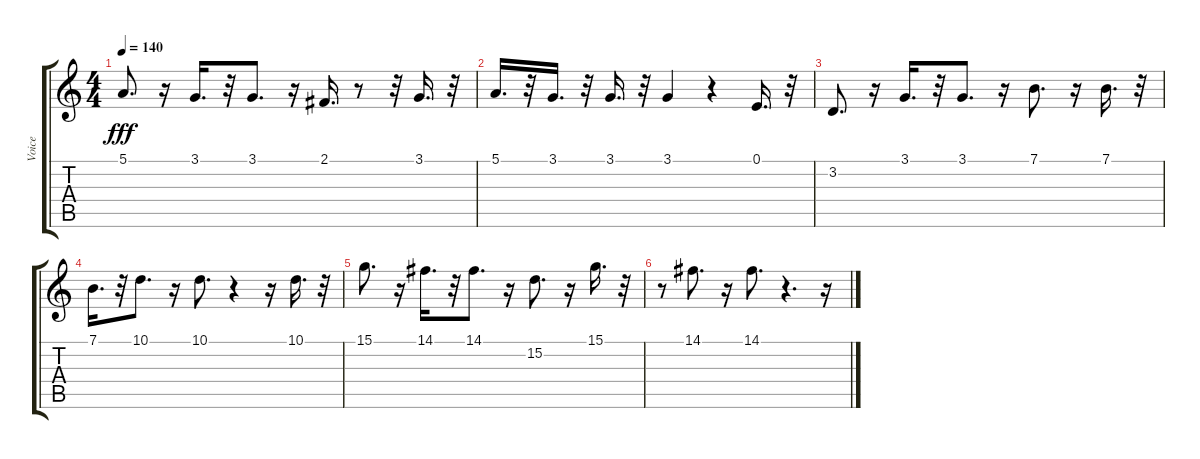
\track ("Voice" "Voice") {instrument synthbrass1}
\staff {score tabs}
\tuning (E4 B3 G3 D3 A2 E2) {hide}
\ts (4 4)
\tempo 140
\clef g2
\ks c
5.1.8{d dy fff} r.16 3.1.16{d} r.32 3.1.8{d} r.16 2.1.16{d} r.8 r.32 3.1.16{d} r.32 |
5.1.16{d} r.32 3.1.16{d} r.32 3.1.16{d} r.32 3.1.4 r.4 0.1.16{d} r.32 |
3.2.8{d} r.16 3.1.16{d} r.32 3.1.8{d} r.16 7.1.8{d} r.16 7.1.16{d} r.32 |
7.1.16{d} r.32 10.1.8{d} r.16 10.1.8{d} r.4 r.16 10.1.16{d} r.32 |
15.1.8{d} r.16 14.1.16{d} r.32 14.1.8{d} r.16 15.2.8{d} r.16 15.1.16{d} r.32 |
r.8 14.1.8{d} r.16 14.1.8{d} r.4{d} r.16
